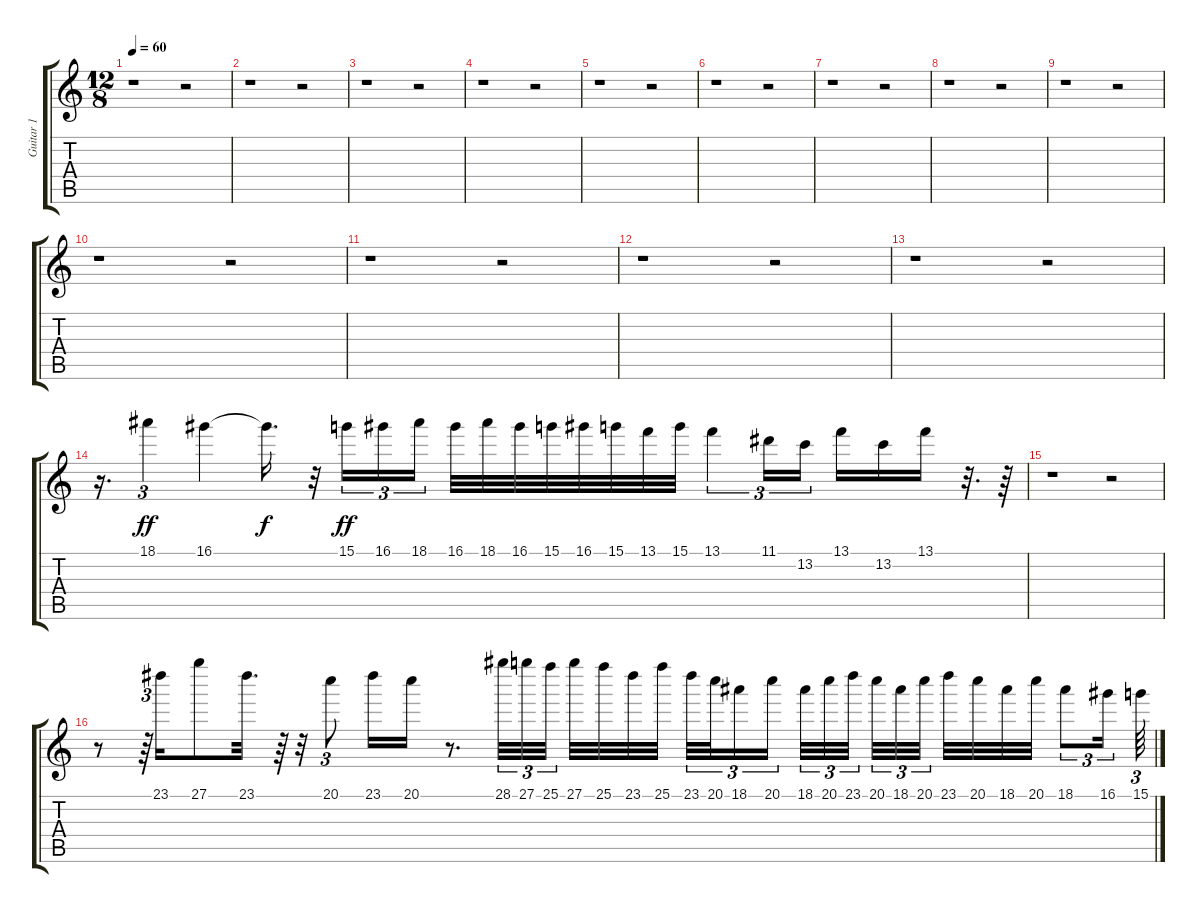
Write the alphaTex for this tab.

\track ("Guitar 1" "Guitar 1") {instrument distortionguitar}
\staff {score tabs}
\tuning (E4 B3 G3 D3 A2 E2) {hide}
\ts (12 8)
\tempo 60
\clef g2
\ks c
r.1{dy ff} r.2 |
r.1 r.2 |
r.1 r.2 |
r.1 r.2 |
r.1 r.2 |
r.1 r.2 |
r.1 r.2 |
r.1 r.2 |
r.1 r.2 |
r.1 r.2 |
r.1 r.2 |
r.1 r.2 |
r.1 r.2 |
r.16{d} 18.1.4{tu (3 2)} 16.1.4 16.1{t}.16{d dy f} r.32 15.1.16{tu (3 2) dy ff} 16.1.16{tu (3 2)} 18.1.16{tu (3 2)} 16.1.32 18.1.32 16.1.32 15.1.32 16.1.32 15.1.32 13.1.32 15.1.32 13.1.4{tu (3 2)} 11.1.16{tu (3 2)} 13.2.16{tu (3 2)} 13.1.16 13.2.16 13.1.16 r.32{d} r.64 |
r.1 r.2 |
r.8 r.64{tu (3 2)} 23.1.16 27.1.8 23.1.32{d} r.64 r.32 20.1.8{tu (3 2)} 23.1.16 20.1.16 r.8{d} 28.1.32{tu (3 2)} 27.1.32{tu (3 2)} 25.1.32{tu (3 2)} 27.1.32 25.1.32 23.1.32 25.1.32 23.1.32{tu (3 2)} 20.1.32{tu (3 2)} 18.1.16{tu (3 2)} 20.1.16{tu (3 2)} 18.1.32{tu (3 2)} 20.1.32{tu (3 2)} 23.1.32{tu (3 2)} 20.1.32{tu (3 2)} 18.1.32{tu (3 2)} 20.1.32{tu (3 2)} 23.1.32 20.1.32 18.1.32 20.1.32 18.1.8{tu (3 2)} 16.1.16{tu (3 2)} 15.1.64{tu (3 2)}
